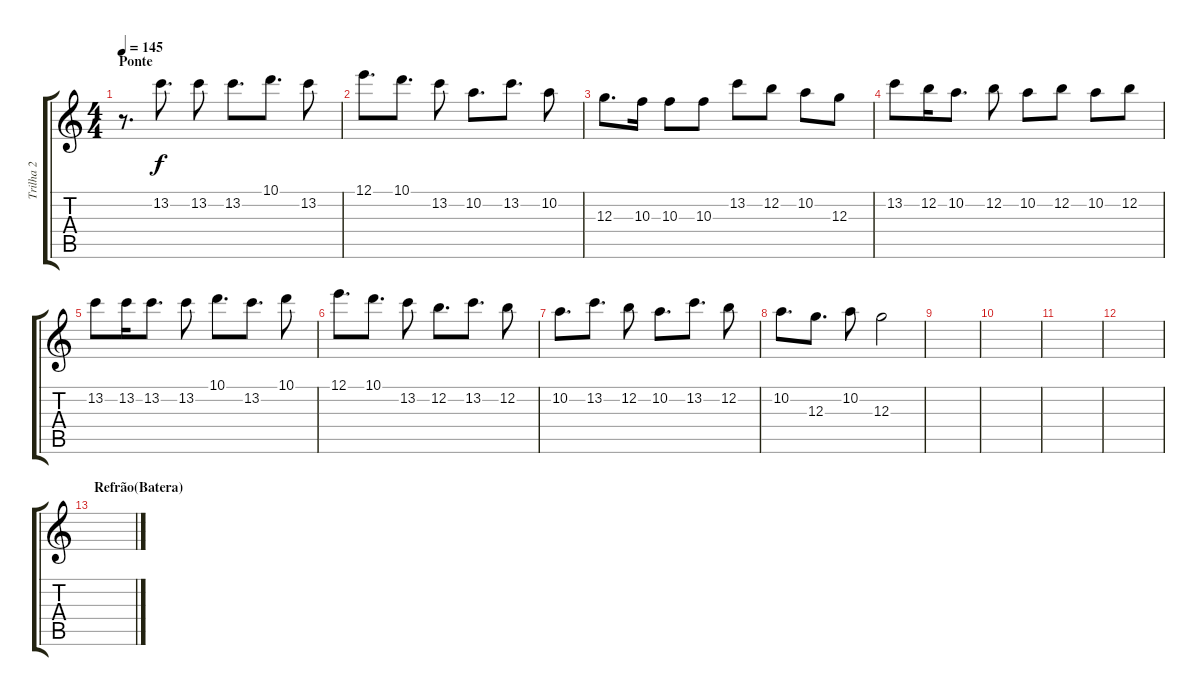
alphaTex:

\track ("Trilha 2" "Trilha 2") {instrument overdrivenguitar}
\staff {score tabs}
\tuning (E4 B3 G3 D3 A2 E2) {hide}
\ts (4 4)
\section ("" "Ponte")
\tempo 145
\clef g2
\ks c
r.8{d dy f} 13.2.8{d} 13.2.8 13.2.8{d} 10.1.8{d} 13.2.8 |
12.1.8{d} 10.1.8{d} 13.2.8 10.2.8{d} 13.2.8{d} 10.2.8 |
12.3.8{d} 10.3.16 10.3.8 10.3.8 13.2.8 12.2.8 10.2.8 12.3.8 |
13.2.8 12.2.16 10.2.8{d} 12.2.8 10.2.8 12.2.8 10.2.8 12.2.8 |
13.2.8 13.2.16 13.2.8{d} 13.2.8 10.1.8{d} 13.2.8{d} 10.1.8 |
12.1.8{d} 10.1.8{d} 13.2.8 12.2.8{d} 13.2.8{d} 12.2.8 |
10.2.8{d} 13.2.8{d} 12.2.8 10.2.8{d} 13.2.8{d} 12.2.8 |
10.2.8{d} 12.3.8{d} 10.2.8 12.3.2 |
|
|
|
|
\section ("" "Refrão(Batera)")
